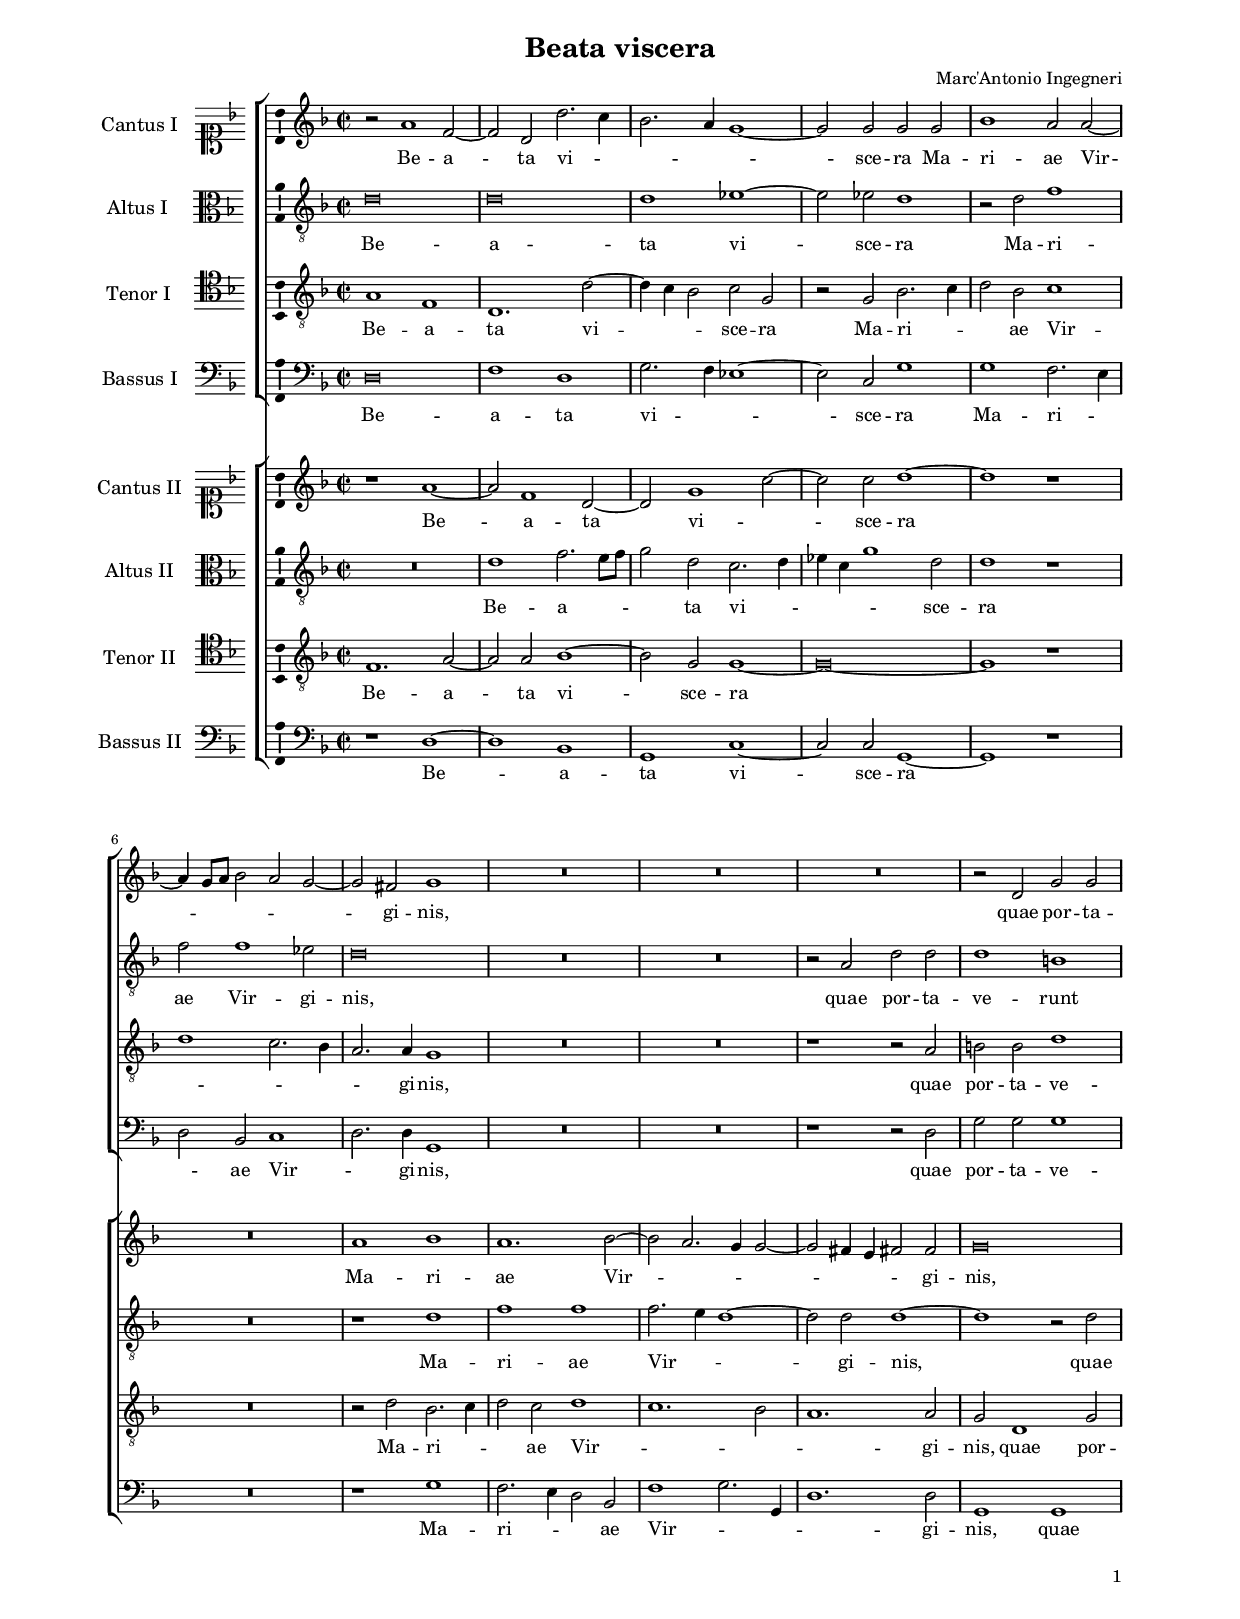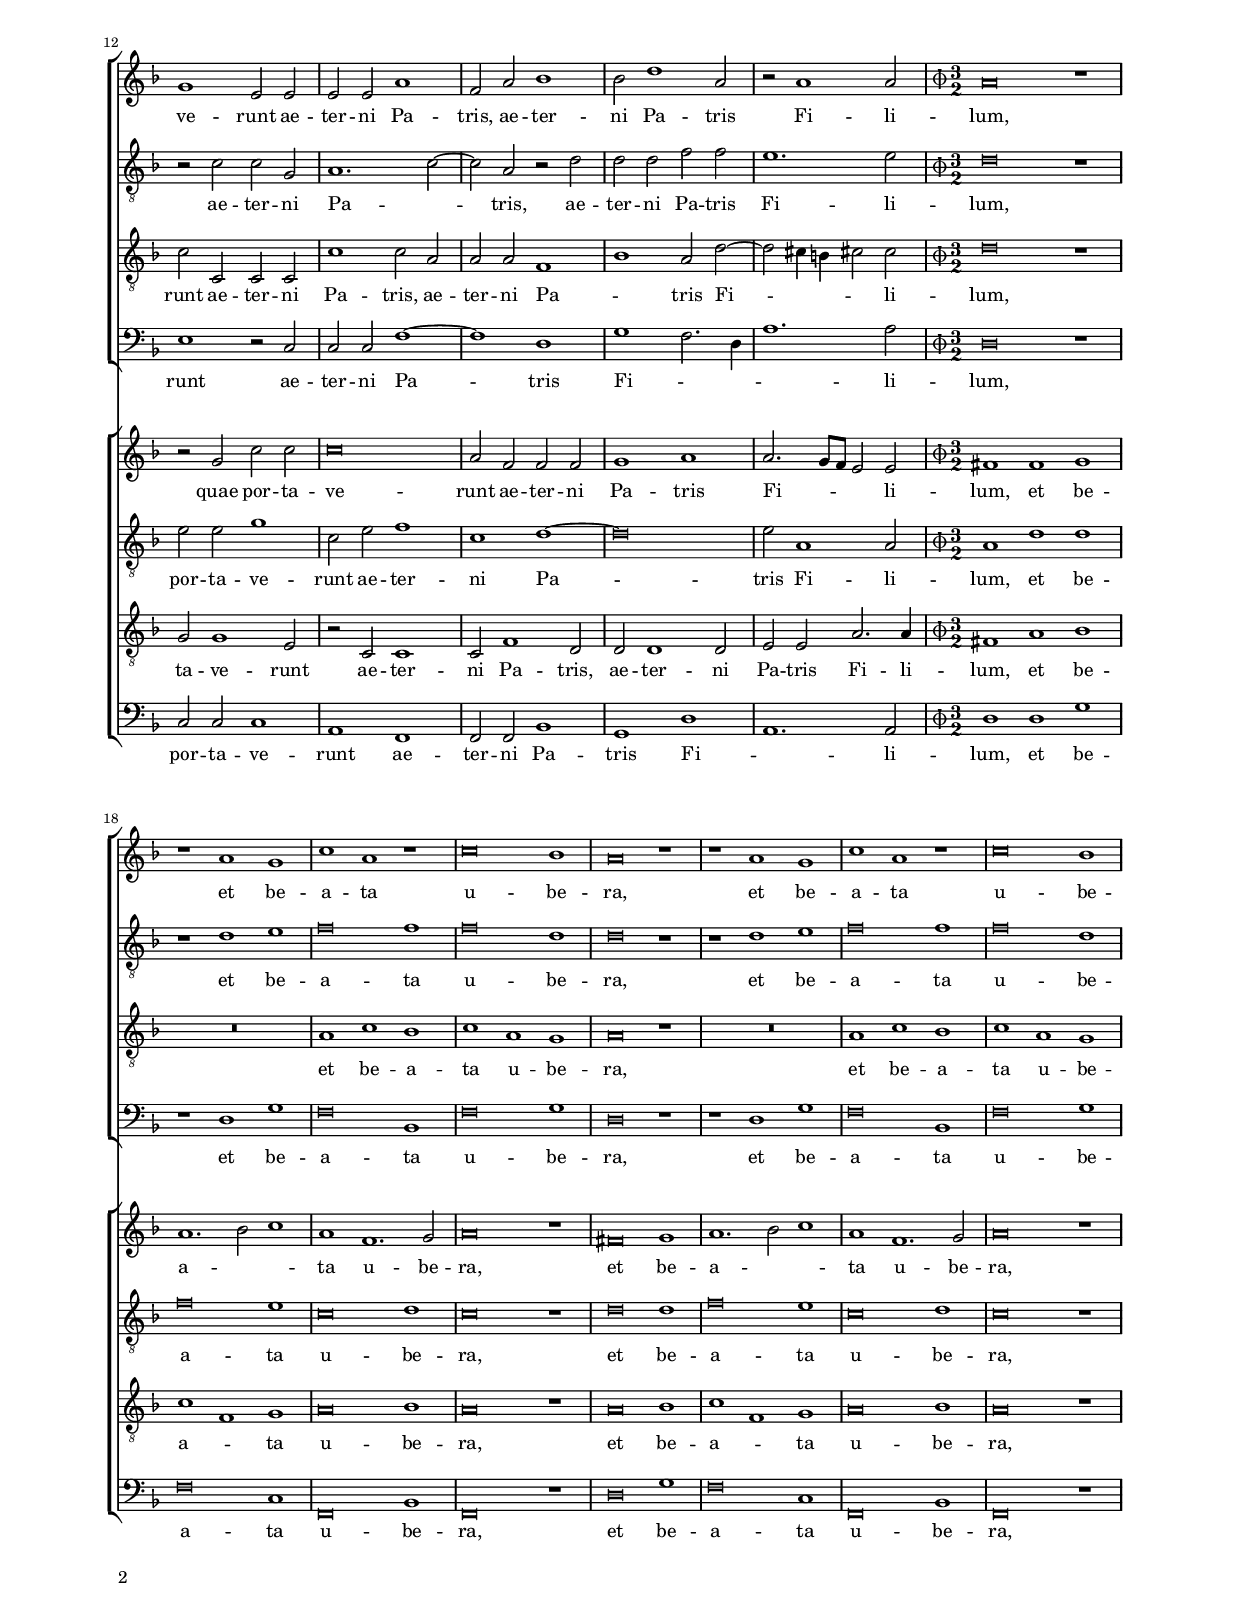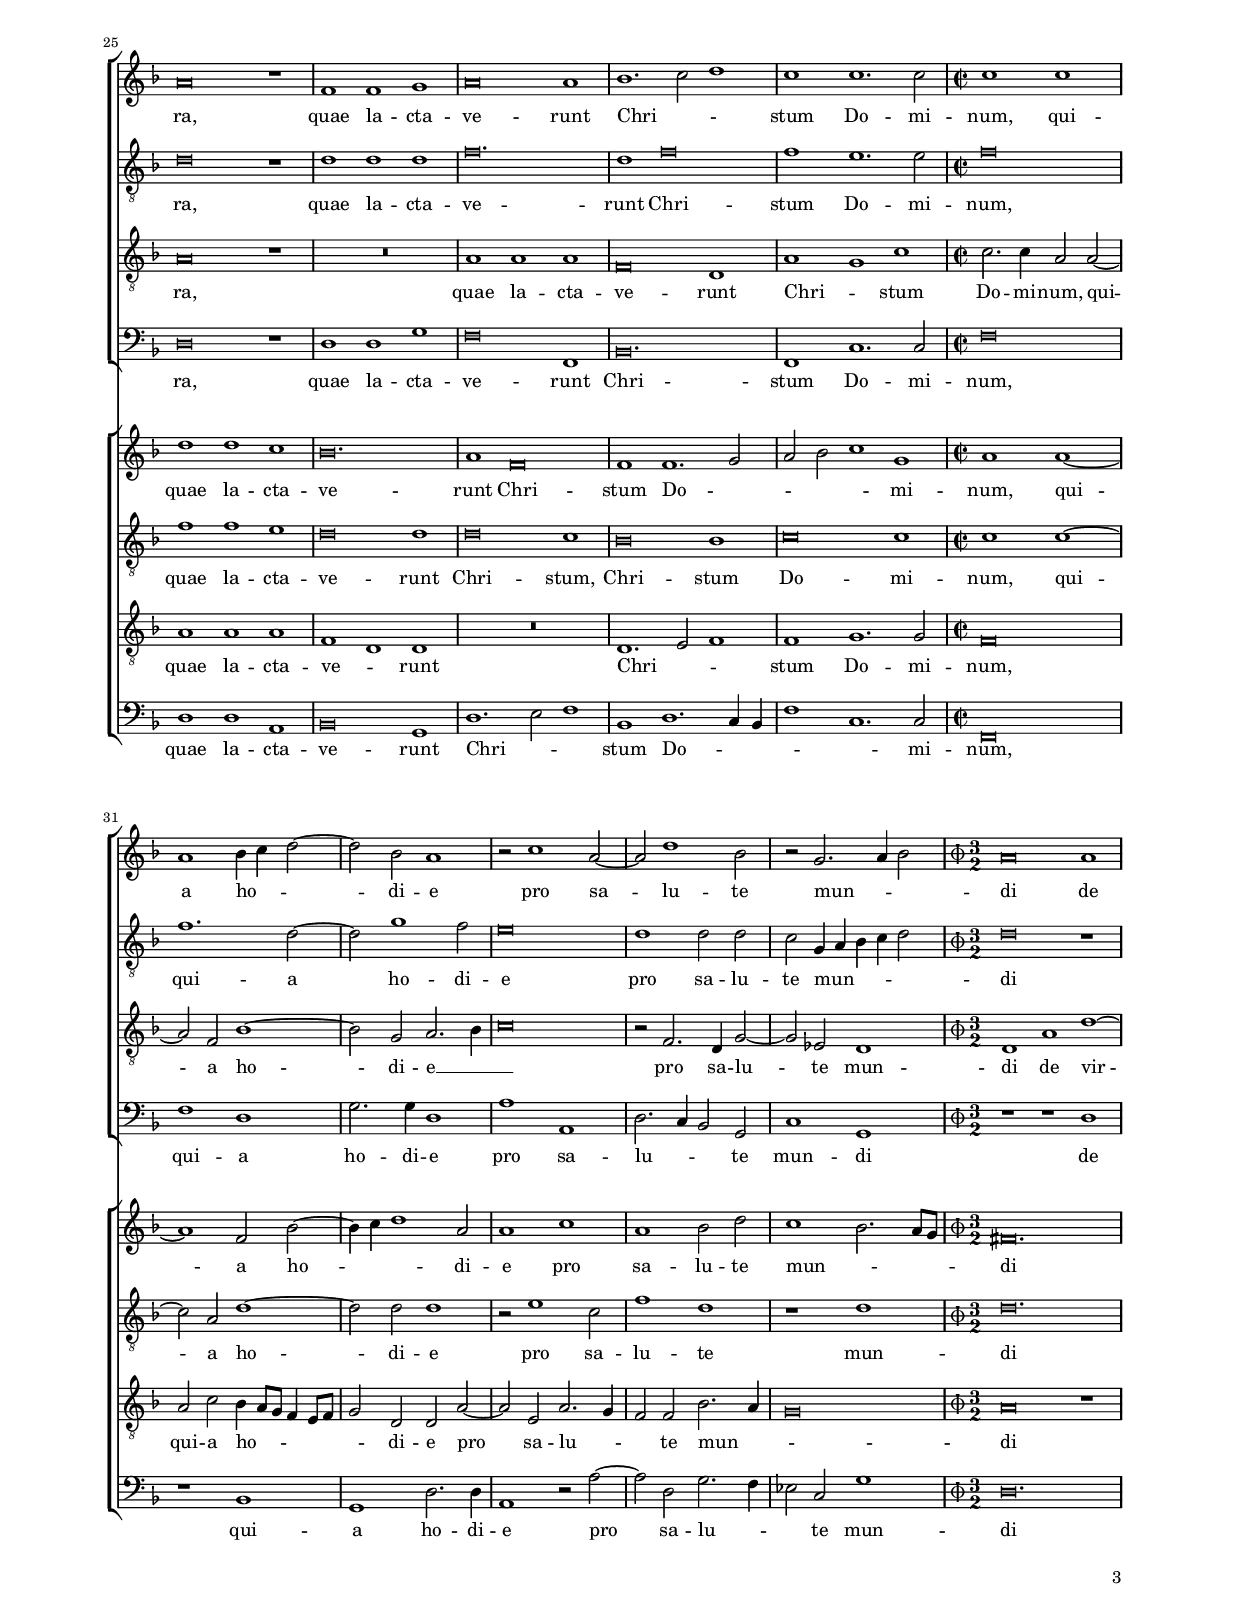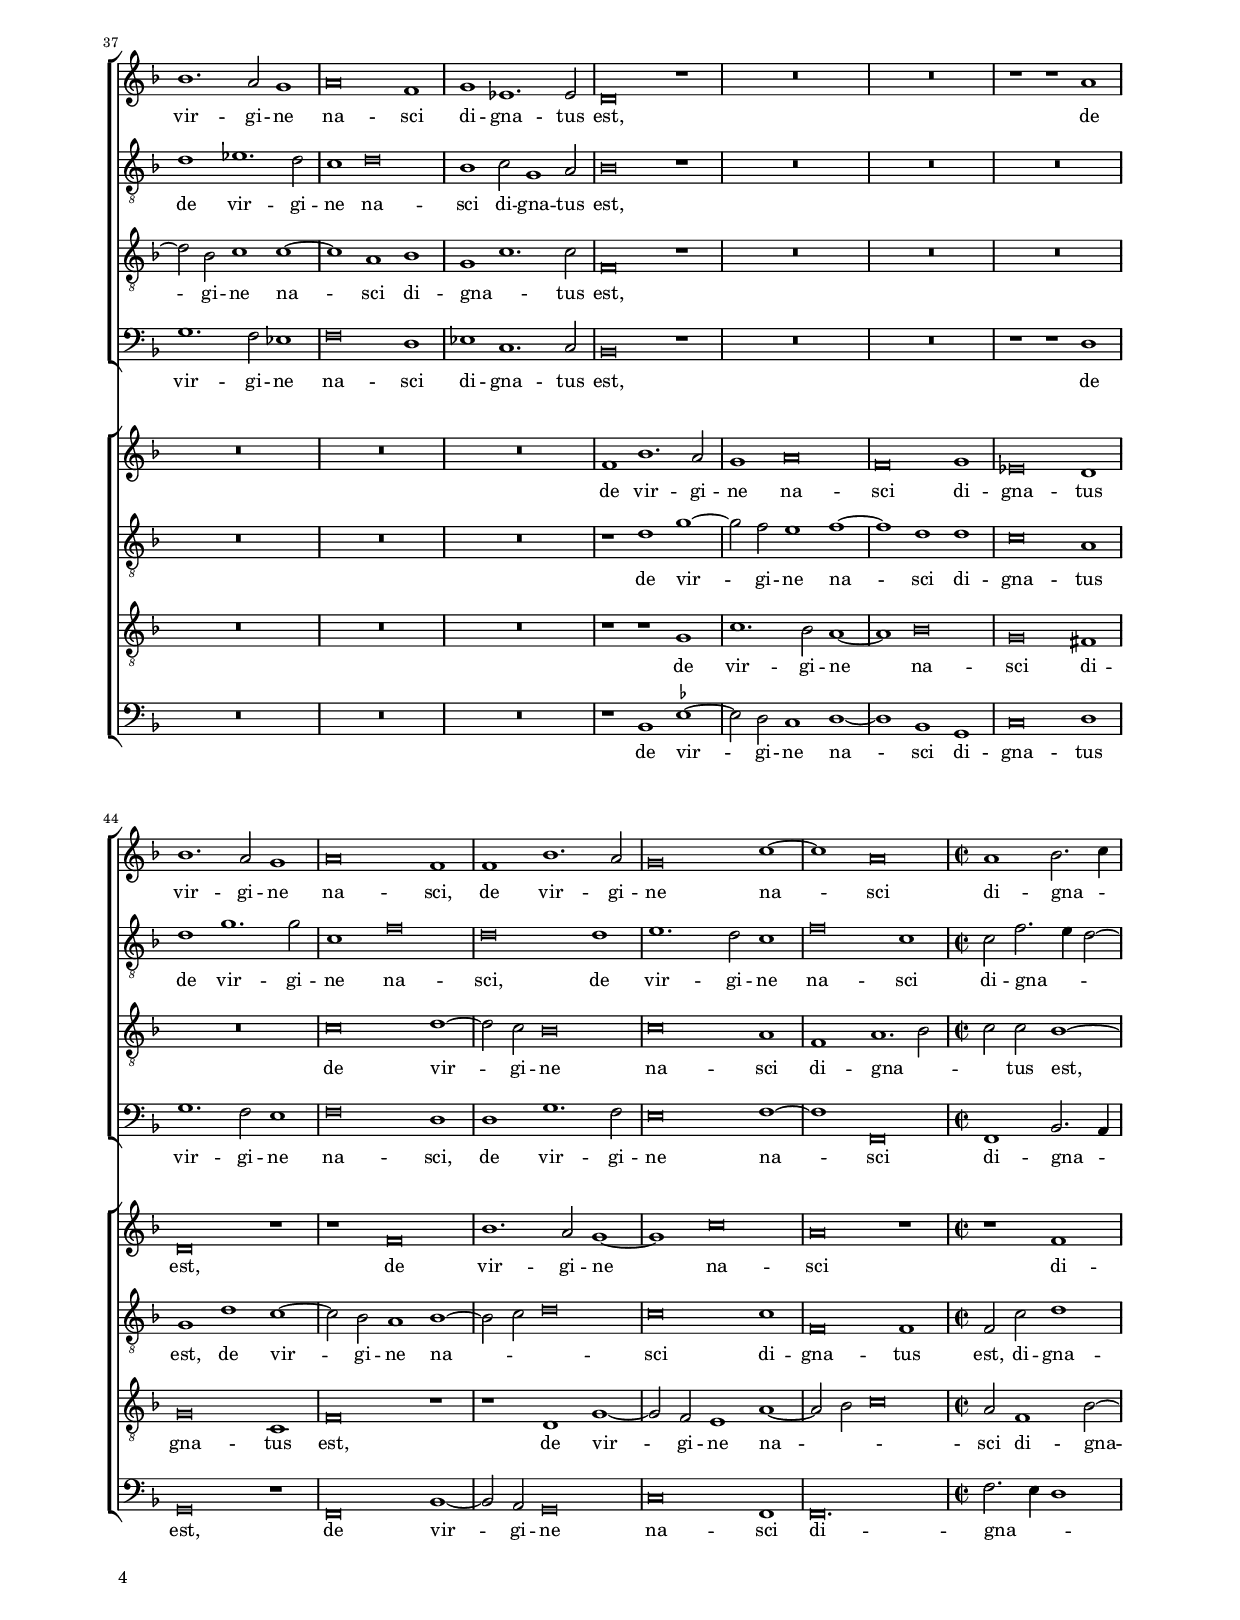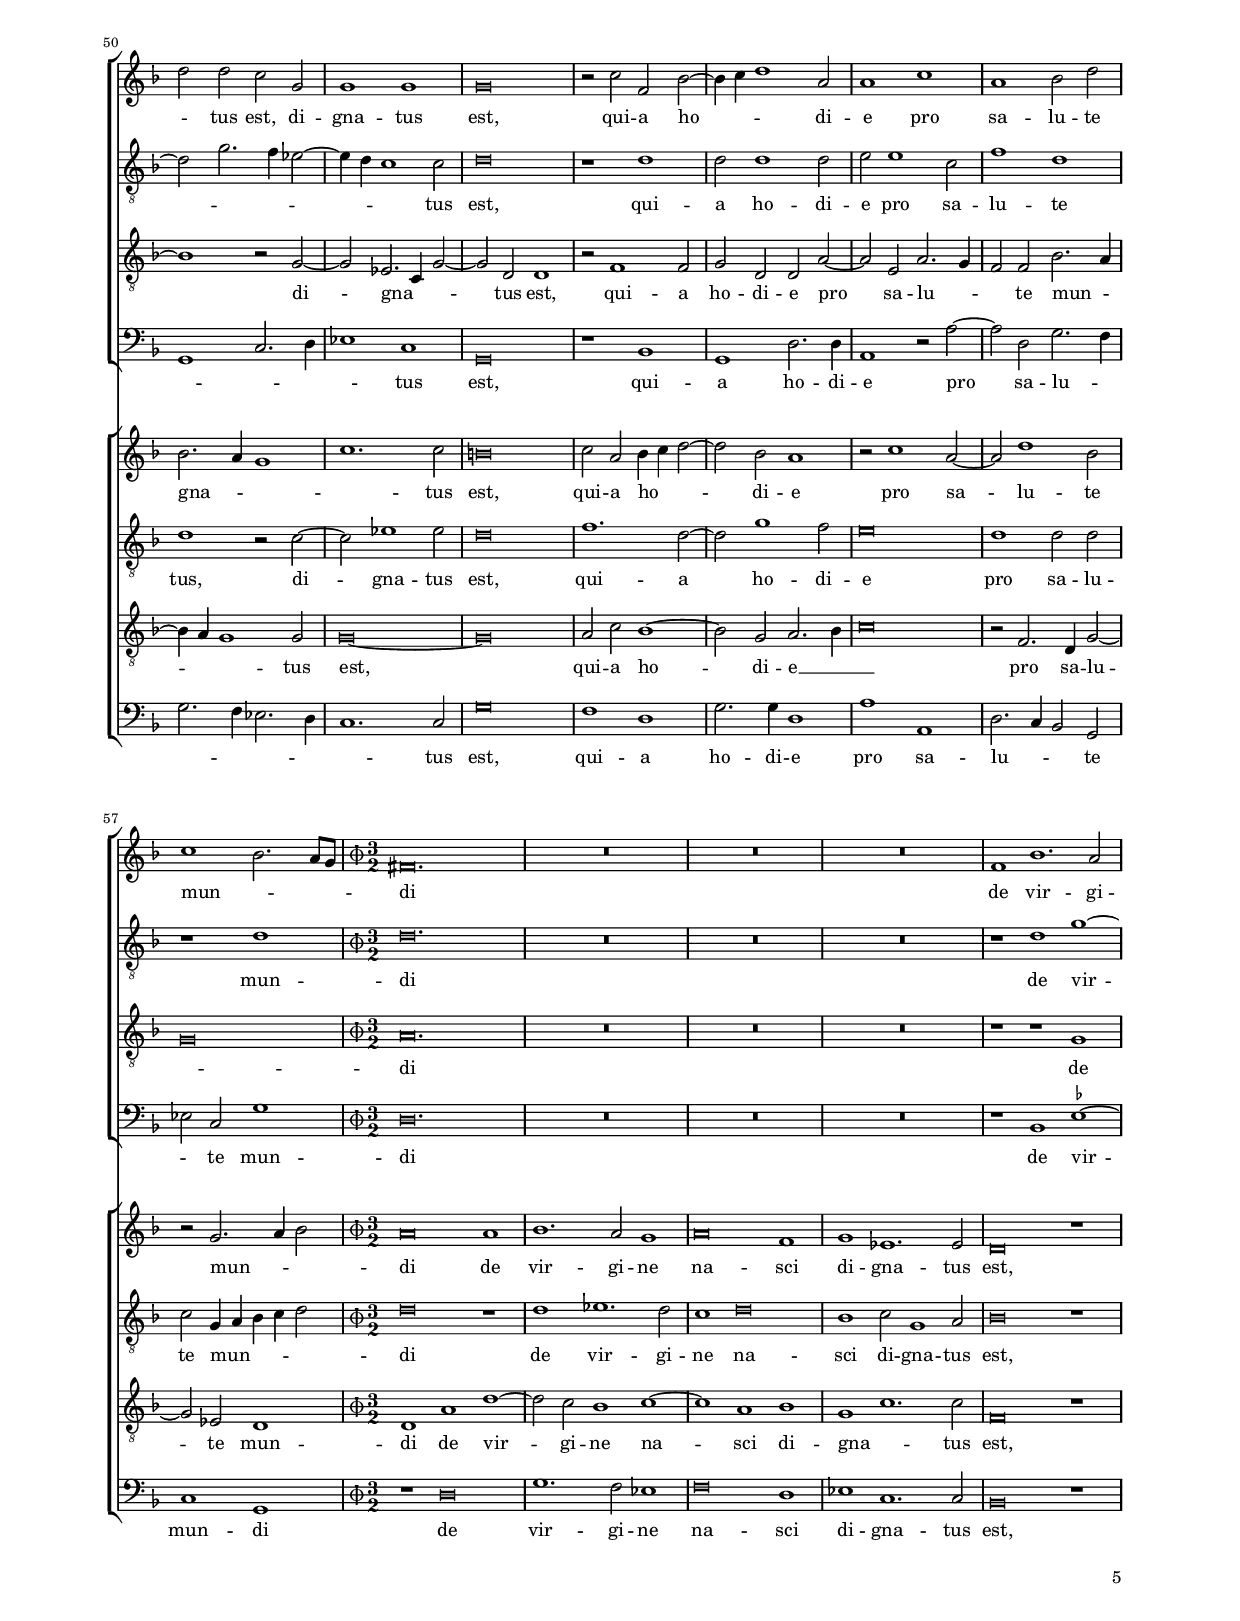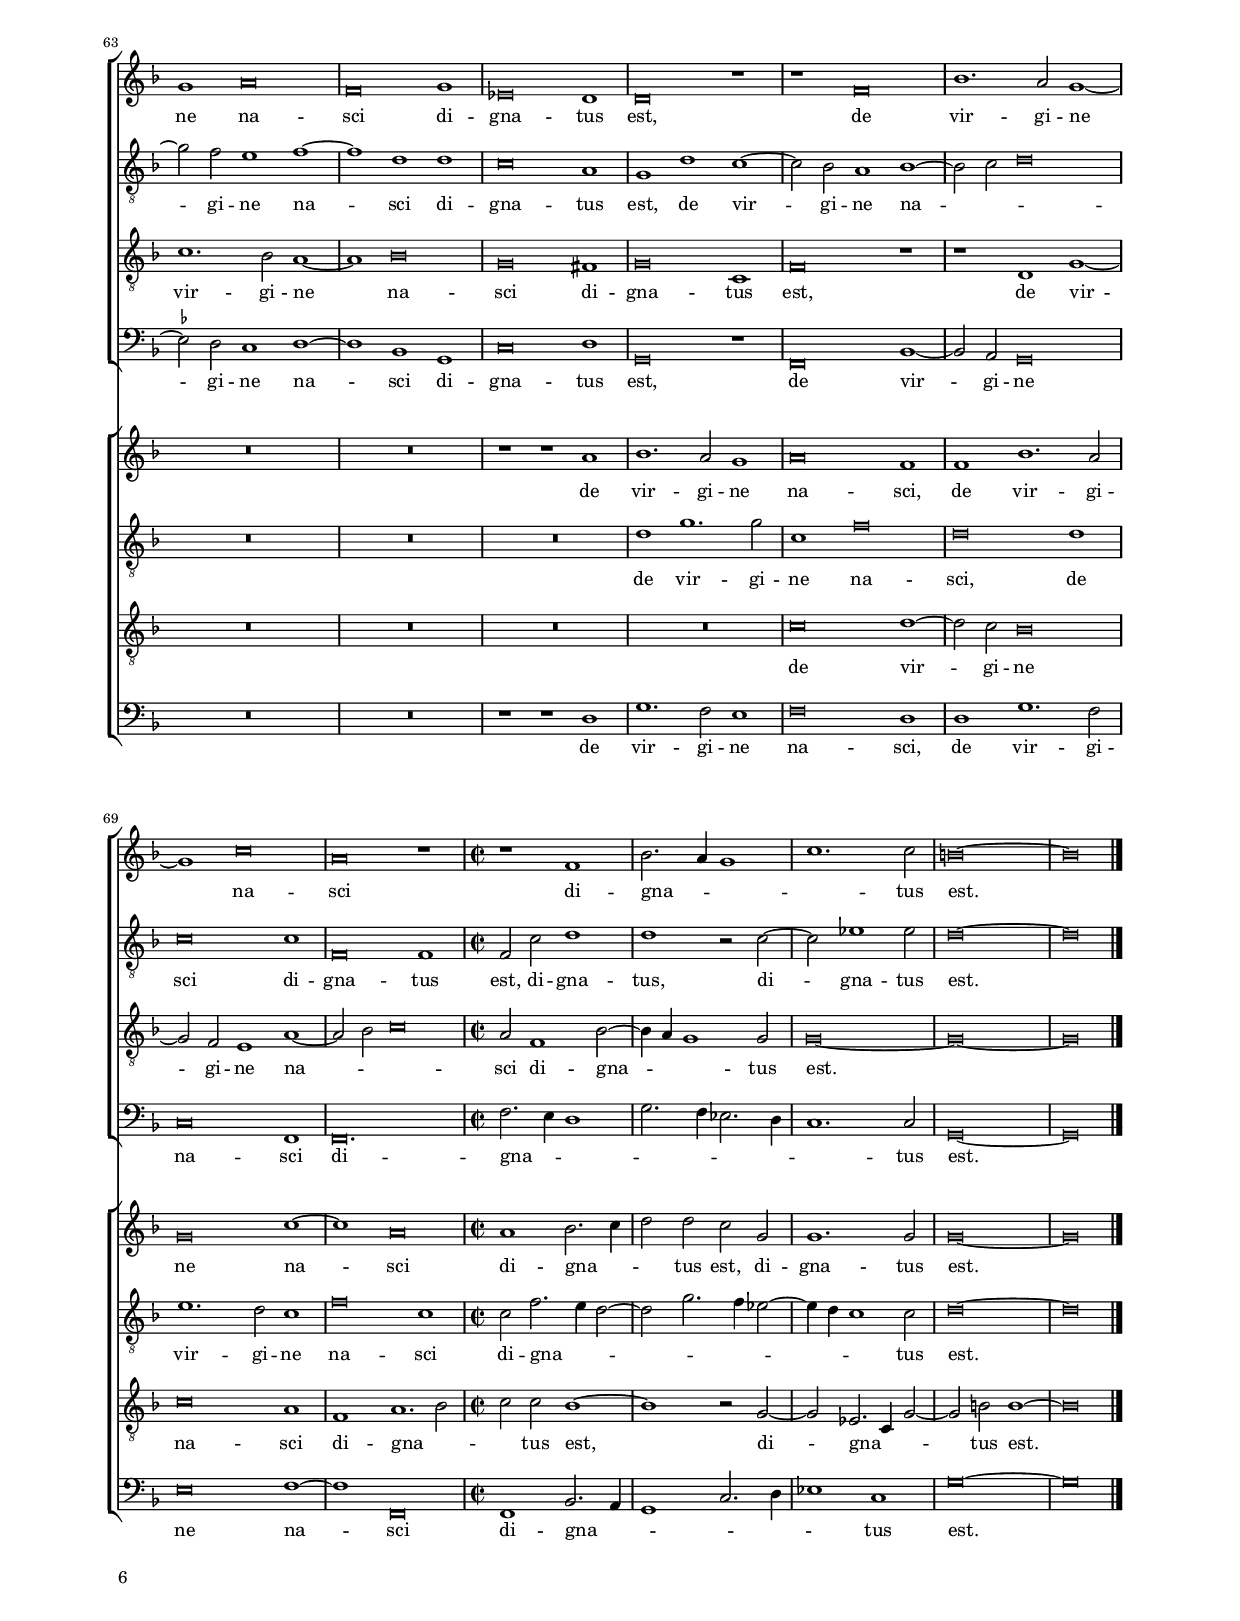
\header 
{
	title="Beata viscera"
	composer="Marc'Antonio Ingegneri"
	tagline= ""
}

\version "2.24.1"
\language deutsch
#(set-global-staff-size 15)
% #(set-default-paper-size "letter")
#(ly:set-option 'point-and-click #f)


	#(define ((double-time-signature glyph a b) grob)
	(grob-interpret-markup grob
		(markup #:override '(baseline-skip . 2.5) #:number
		(#:line ((markup (#:musicglyph glyph))
		(#:fontsize -1 #:column (a b)))))))


\paper
	{
	top-margin = 2 \cm
	bottom-margin = 1.4 \cm
	left-margin = 2 \cm
	right-margin = 2 \cm
	print-page-number = ##f
	ragged-bottom = ##f
	ragged-last-bottom = ##t
%   systems-per-page = 2
%   page-count = 6
	system-system-spacing = #'((basic-distance . 18) (minimum-distance . 14) (padding . 7) (strechability . 250))
	oddFooterMarkup=\markup   \fill-line { "" \fromproperty #'page:page-number-string }
	evenFooterMarkup=\markup  \fill-line { \fromproperty #'page:page-number-string "" }
	last-bottom-spacing = #'((basic-distance . 12) (minimum-distance . 7) (padding . 4))
	}


global =  
	{
	\key f \major
	\time 2/2 \set Score.measureLength = #(ly:make-moment 2/1)
	\set Score.tempoHideNote = ##t
	\tempo 2 = 90
	\skip 1*2*16
	\once \override Score.TimeSignature.stencil = #(double-time-signature "timesig.mensural34" "3" "2") \time 3/1
	\tempo 1 = 90
	\skip 1*3*13
	\time 2/2 \set Score.measureLength = #(ly:make-moment 2/1)
	\tempo 2 = 90
	\skip 1*2*6
	\once \override Score.TimeSignature.stencil = #(double-time-signature "timesig.mensural34" "3" "2") \time 3/1
	\tempo 1 = 90
	\skip 1*3*13
	\time 2/2 \set Score.measureLength = #(ly:make-moment 2/1)
	\tempo 2 = 90
	\skip 1*2*9
	\once \override Score.TimeSignature.stencil = #(double-time-signature "timesig.mensural34" "3" "2") \time 3/1
	\tempo 1 = 90
	\skip 1*3*13
	\time 2/2 \set Score.measureLength = #(ly:make-moment 2/1)
	\tempo 2 = 90
	\skip 1*2*5 \bar "|."
	}

	ficta = { \once \set suggestAccidentals = ##t }
	
	forget = #(define-music-function (music) (ly:music?) #{
	\accidentalStyle forget
	$music
	\accidentalStyle default
	#})

	
incipitcantusprimus = \markup { \score {
	{
	\set Staff.instrumentName = \markup { \fontsize #1 "Cantus I" }
	\key f \major
	\clef soprano
	s4 \bar ""
	}
	\layout  {
	raggedright = ##t
	indent = 1.8 \cm
	line-width = 2.4\cm
	\context { \Staff \remove Time_signature_engraver }
	\override Staff.Clef.Y-extent = #'(0 . 0)
	}} \hspace #1 }
      
incipitaltusprimus = \markup { \score {
	{
	\set Staff.instrumentName = \markup { \fontsize #1 "Altus I" }
	\key f \major
	\clef alto
	s4 \bar ""
	}
	\layout  {
	raggedright = ##t
	indent = 1.8 \cm
	line-width = 2.4\cm
	\context { \Staff \remove Time_signature_engraver }
	\override Staff.Clef.Y-extent = #'(0 . 0)
	}} \hspace #1 }
      
incipittenorprimus = \markup { \score {
	{
	\set Staff.instrumentName = \markup { \fontsize #1 "Tenor I" }
	\key f \major
	\clef tenor
	s4 \bar ""
	}
	\layout  {
	raggedright = ##t
	indent = 1.8 \cm
	line-width = 2.4\cm
	\context { \Staff \remove Time_signature_engraver }
	\override Staff.Clef.Y-extent = #'(0 . 0)
	}} \hspace #1 }


incipitbassusprimus = \markup { \score {
	{
	\set Staff.instrumentName = \markup { \fontsize #1 "Bassus I" }
	\key f \major
	\clef bass
	s4 \bar ""
	}
	\layout  {
	raggedright = ##t
	indent = 1.8 \cm
	line-width = 2.4\cm
	\context { \Staff \remove Time_signature_engraver }
	\override Staff.Clef.Y-extent = #'(0 . 0)
	}} \hspace #1 }

incipitcantussecundus = \markup { \score {
	{
	\set Staff.instrumentName = \markup { \fontsize #1 "Cantus II" }
	\key f \major
	\clef soprano
	s4 \bar ""
	}
	\layout  {
	raggedright = ##t
	indent = 1.8 \cm
	line-width = 2.4\cm
	\context { \Staff \remove Time_signature_engraver }
	\override Staff.Clef.Y-extent = #'(0 . 0)
	}} \hspace #1 }


incipitaltussecundus = \markup { \score {
	{
	\set Staff.instrumentName = \markup { \fontsize #1 "Altus II" }
	\key f \major
	\clef alto
	s4 \bar ""
	}
	\layout  {
	raggedright = ##t
	indent = 1.8 \cm
	line-width = 2.4\cm
	\context { \Staff \remove Time_signature_engraver }
	\override Staff.Clef.Y-extent = #'(0 . 0)
	}} \hspace #1 }


incipittenorsecundus = \markup { \score {
	{
	\set Staff.instrumentName = \markup { \fontsize #1 "Tenor II" }
	\key f \major
	\clef tenor
	s4 \bar ""
	}
	\layout  {
	raggedright = ##t
	indent = 1.8 \cm
	line-width = 2.4\cm
	\context { \Staff \remove Time_signature_engraver }
	\override Staff.Clef.Y-extent = #'(0 . 0)
	}} \hspace #1 }	


incipitbassussecundus = \markup { \score {
	{
	\set Staff.instrumentName = \markup { \fontsize #1 "Bassus II" }
	\key f \major
	\clef bass
	s4 \bar ""
	}
	\layout  {
	raggedright = ##t
	indent = 1.8 \cm
	line-width = 2.4\cm
	\context { \Staff \remove Time_signature_engraver }
	\override Staff.Clef.Y-extent = #'(0 . 0)
	}} \hspace #1 }


cantusprimus =  \relative c''
	{
	r2 a1 f2~
	f2 d d'2. c4
	b2. a4 g1~
	g2 g g g
	b1 a2 a~
%6
	a4 g8 a b2 a2 g~ |
	g2 fis g1
	R\breve
	R\breve
	R\breve
%11
	r2 d g g |
	g1 e2 e
	e2 e a1
	f2 a b1
	b2 d1 a2
%16
	r2 a1 a2 |
% Triple time
	a\breve r1
	r1 a g
	c1 a r
	c\breve b1
%21
	a\breve r1 |
	r1 a g
	c1 a r
	c\breve b1
	a\breve r1
%26
	f1 f g |
	a\breve a1
	b1. c2 d1
	c1 c1. c2
% End of triple time
	c1 c
%31
	a1 b4 c d2~ |
	d2 b a1
	r2 c1 a2~
	a2 d1 b2
	r2 g2. a4 b2
%36
% Triple time
	a\breve a1
	b1. a2 g1
	a\breve f1
	g1 es1. es2
	d\breve r1
%41
	R\breve. |
	R\breve.
	r1 r a'
	b1. a2 g1
	a\breve f1
%46
	f1 b1. a2 |
	g\breve c1~
	c1 a\breve
% End of triple time
	a1 b2. c4
	d2 d c g
%51
	g1 g |
	g\breve
	r2 c f, b~
	b4 c d1 a2
	a1 c
%56
	a1 b2 d |
	c1 b2. a8 g
% Triple time
	fis\breve.
	R\breve.
	R\breve.
%61
	R\breve. |
	f1 b1. a2
	g1 a\breve
	f\breve g1
	es\breve d1
%66
	d\breve r1 |
	r1 f\breve
	b1. a2 g1~
	g1 c\breve
	a\breve r1
%71
% End of triple time
	r1 f
	b2. a4 g1
	c1. c2
	h\breve~
%75
	h\breve |
	}

altusprimus =  \relative c' 
	{
	d\breve
	d\breve
	d1 es~
	es2 es d1
%5
	r2 d f1 |
	f2 f1 es2
	d\breve
	R\breve
	R\breve
%10
	r2 a d d |
	d1 h
	r2 c c g
	a1. c2~
	c2 a r d
%15
	d2 d f f |
	e1. e2
% Triple time
	d\breve r1
	r1 d e
	f\breve f1
%20
	f\breve d1 |
	d\breve r1
	r1 d e
	f\breve f1
	f\breve d1
%25
	d\breve r1 |
	d1 d d
	f\breve.
	d1 f\breve
	f1 e1. e2
	% End of triple time
%30
	f\breve |
	f1. d2~
	d2 g1 f2
	e\breve
	d1 d2 d
%35
	c2 g4 a b c d2 |
% Triple time
	d\breve r1
	d1 es1. d2
	c1 d\breve
	b1 c2 g1 a2
%40
	b\breve r1 |
	R\breve.
	R\breve.
	R\breve.
	d1 g1. g2
%45
	c,1 f\breve |
	d\breve d1
	e1. d2 c1
	f\breve c1
% End of triple time
	c2 f2. e4 d2~
%50
	d2 g2. f4 es2~ |
	es4 d c1 c2
	d\breve
	r1 d
	d2 d1 d2
%55
	e2 e1 c2 |
	f1 d
	r1 d
% Triple time
	d\breve.
	R\breve.
%60
	R\breve. |
	R\breve.
	r1 d g~
	g2 f e1 f~
	f1 d d
%65
	c\breve a1 |
	g1 d' c~
	c2 b a1 b~
	b2 c d\breve
	c\breve c1
%70
	f,\breve f1 |
% End of triple time
	f2 c' d1
	d1 r2 c~
	c2 es1 es2
	d\breve~
%75
	d\breve |
	}

tenorprimus =  \relative c' 
	{
	a1 f
	d1. d'2~
	d4 c b2 c g
	r2 g b2. c4
%5
	d2 b c1 |
	d1 c2. b4
	a2. a4 g1
	R\breve
	R\breve
%10
	r1 r2 a |
	h2 h d1
	c2 c, c c
	c'1 c2 a
	a2 a f1
%15
	b1 a2 d2~ |
	d2 cis4 h cis!2 cis
% Triple time
	d\breve r1
	R\breve.
	a1 c b
%20
	c1 a g |
	a\breve r1
	R\breve.
	a1 c b
	c1 a g
%25
	a\breve r1 |
	R\breve.
	a1 a a
	f\breve d1
	a'1 g c
% End of triple time
%30
	c2. c4 a2 a~ |
	a2 f b1~
	b2 g a2. b4
	c\breve
	r2 f,2. d4 g2~
%35
	g2 es d1 |
% Triple time
	d1 a' d~
	d2 b c1 c~
	c1 a b
	g1 c1. c2
%40
	f,\breve r1 |
	R\breve.
	R\breve.
	R\breve.
	R\breve.
%45
	c'\breve d1~ |
	d2 c b\breve
	c\breve a1
	f1 a1. b2
% End of triple time
	c2 c b1~
%50
	b1 r2 g~ |
	g2 es2. c4 g'2~
	g2 d d1
	r2 f1 f2
	g2 d d a'~
%55
	a2 e a2. g4 |
	f2 f b2. a4
	g\breve
% Triple time
	a\breve.
	R\breve.
%60
	R\breve. |
	R\breve.
	r1 r g
	c1. b2 a1~
	a1 b\breve
%65
	g\breve fis1 |
	g\breve c,1
	f\breve r1
	r1 d g~
	g2 f e1 a~
%70
	a2 b c\breve |
% End of triple time
	a2 f1 b2~
	b4 a g1 g2
	g\breve~
	g\breve~
%75
	g\breve |
	}

bassusprimus  =  \relative c 
	{
	d\breve
	f1 d
	g2. f4 es1~
	es2 c g'1
%5
	g1 f2. e4 |
	d2 b c1
	d2. d4 g,1
	R\breve
	R\breve
%10
	r1 r2 d' |
	g2 g g1
	e1 r2 c
	c2 c f1~
	f1 d
%15
	g1 f2. d4 |
	a'1. a2
% Triple time
	d,\breve r1
	r1 d g
	f\breve b,1
%20
	f'\breve g1 |
	d\breve r1
	r1 d g
	f\breve b,1
	f'\breve g1
%25
	d\breve r1 |
	d1 d g
	f\breve f,1
	b\breve.
	f1 c'1. c2
% End of triple time
%30
	f\breve |
	f1 d
	g2. g4 d1
	a'1 a,
	d2. c4 b2 g
%35
	c1 g |
% Triple time
	r1 r d'
	g1. f2 es1
	f\breve d1
	es1 c1. c2
%40
	b\breve r1 |
	R\breve.
	R\breve.
	r1 r d
	g1. f2 e1
%45
	f\breve d1 |
	d1 g1. f2
	e\breve f1~
	f1 f,\breve
% End of triple time
	f1 b2. a4
%50
	g1 c2. d4 |
	es1 c
	g\breve
	r1 b
	g1 d'2. d4
%55
	a1 r2 a'~ |
	a2 d, g2. f4
	es2 c g'1
% Triple time
	d\breve.
	R\breve.
%60
	R\breve. |
	R\breve.
	r1 b \ficta es~
	\ficta es2 d c1 d~
	d1 b g
%65
	c\breve d1 |
	g,\breve r1
	f\breve b1~
	b2 a g\breve
	c\breve f,1
%70
	f\breve. |
% End of triple time 
	f'2. e4 d1
	g2. f4 es2. d4
	c1. c2
	g\breve~
%75
	g\breve |
	}

cantussecundus =  \relative c''
	{
	r1 a~
	a2 f1 d2~
	d2 g1 c2~
	c2 c d1~
%5
	d1 r |
	R\breve
	a1 b
	a1. b2~
	b2 a2. g4 g2~
%10
	g2 fis4 e fis!2 fis |
	g\breve
	r2 g c c
	c\breve
	a2 f f f
%15
	g1 a |
	a2. g8 f e2 e
% Triple time
	fis1 fis g
	a1. b2 c1
	a1 f1. g2
%20
	a\breve r1 |
	fis\breve g1
	a1. b2 c1
	a1 f1. g2
	a\breve r1
%25
	d1 d c |
	b\breve.
	a1 f\breve
	f1 f1. g2
	a2 b c1 g
% End of triple time
%30
	a1 a~ |
	a1 f2 b~
	b4 c d1 a2
	a1 c
	a1 b2 d
%35
	c1 b2. a8 g |
% Triple time
	fis\breve.
	R\breve.
	R\breve.
	R\breve.
%40
	f1 b1. a2 |
	g1 a\breve
	f\breve g1
	es\breve d1
	d\breve r1
%45
	r1 f\breve |
	b1. a2 g1~
	g1 c\breve
	a\breve r1
% End of triple time
	r1 f
%50
	b2. a4 g1 |
	c1. c2
	h\breve
	c2 a b4 c d2~
	d2 b a1
%55
	r2 c1 a2~ |
	a2 d1 b2
	r2 g2. a4 b2
% Triple time
	a\breve a1
	b1. a2 g1
%60
	a\breve f1 |
	g1 es1. es2
	d\breve r1
	R\breve.
	R\breve.
%65
	r1 r a' |
	b1. a2 g1
	a\breve f1
	f1 b1. a2
	g\breve c1~
%70
	c1 a\breve |
% End of triple time
	a1 b2. c4
	d2 d c g
	g1. g2
	g\breve~
%75
	g\breve |
	}

altussecundus =  \relative c'
	{
	R\breve
	d1 f2. e8 f
	g2 d c2. d4
	es4 c g'1 d2
%5
	d1 r |
	R\breve
	r1 d
	f1 f
	f2. e4 d1~
%10
	d2 d d1~ |
	d1 r2 d
	e2 e g1
	c,2 e f1
	c1 d~
%15
	d\breve |
	e2 a,1 a2
% Triple time
	a1 d d
	f\breve e1
	c\breve d1
%20
	c\breve r1 |
	d\breve d1
	f\breve e1
	c\breve d1
	c\breve r1
%25
	f1 f e |
	d\breve d1
	d\breve c1
	b\breve b1
	c\breve c1
% End of triple time
%30
	c1 c~ |
	c2 a d1~
	d2 d d1
	r2 e1 c2
	f1 d
%35
	r1 d |
% Triple time
	d\breve.
	R\breve.
	R\breve.
	R\breve.
%40
	r1 d g~ |
	g2 f e1 f~
	f1 d d
	c\breve a1
	g1 d' c~
%45
	c2 b a1 b~ |
	b2 c d\breve
	c\breve c1
	f,\breve f1
% End of triple time
	f2 c' d1
%50
	d1 r2 c~ |
	c2 es1 es2
	d\breve
	f1. d2~
	d2 g1 f2
%55
	e\breve |
	d1 d2 d
	c2 g4 a b c d2
% Triple time
	d\breve r1
	d1 es1. d2
%60
	c1 d\breve |
	b1 c2 g1 a2
	b\breve r1
	R\breve.
	R\breve.
%65
	R\breve. |
	d1 g1. g2
	c,1 f\breve
	d\breve d1
	e1. d2 c1
%70
	f\breve c1 |
% End of triple time
	c2 f2. e4 d2~
	d2 g2. f4 es2~
	es4 d c1 c2
	d\breve~
%75
	d\breve |
    }

tenorsecundus =  \relative c'
	{
	f,1. a2~
	a2 a b1~
	b2 g g1~
	g\breve~
%5
	g1 r |
	R\breve
	r2 d' b2. c4
	d2 c d1
	c1. b2
%10
	a1. a2 |
	g2 d1 g2
	g2 g1 e2
	r2 c c1
	c2 f1 d2
%15
	d2 d1 d2 |
	e2 e a2. a4
% Triple time
	fis1 a b
	c1 f, g1
	a\breve b1
%20
	a\breve r1 |
	a\breve b1
	c1 f, g
	a\breve b1
	a\breve r1
%25
	a1 a a |
	f1 d d
	R\breve.
	d1. e2 f1
	f1 g1. g2
% End of triple time
%30
	f\breve |
	a2 c b4 a8 g f4 e8 f
	g2 d d a'~
	a2 e a2. g4
	f2 f b2. a4
%35
	g\breve |
% Triple time
	a\breve r1
	R\breve.
	R\breve.
	R\breve.
%40
	r1 r g |
	c1. b2 a1~
	a1 b\breve
	g\breve fis1
	g\breve c,1
%45
	f\breve r1 |
	r1 d g~
	g2 f e1 a~
	a2 b c\breve
% End of triple time
	a2 f1 b2~
%50
	b4 a g1 g2 |
	g\breve~
	g\breve
	a2 c b1~
	b2 g a2. b4
%55
	c\breve |
	r2 f,2. d4 g2~
	g2 es d1
% Triple time
	d1 a' d~
	d2 c b1 c~
%60
	c1 a b |
	g1 c1. c2
	f,\breve r1
	R\breve.
	R\breve.
%65
	R\breve. |
	R\breve.
	c'\breve d1~
	d2 c b\breve
	c\breve a1
%70
	f1 a1. b2 |
% End of triple time
	c2 c b1~
	b1 r2 g~
	g2 es2. c4 g'2~
	g2 h h1~
%75
	h\breve |
	}

bassussecundus =  \relative c
	{
	r1 d~
	d1 b
	g1 c~
	c2 c g1~
%5
	g1 r |
	R\breve
	r1 g'
	f2. e4 d2 b
	f'1 g2. g,4
%10
	d'1. d2 |
	g,1 g
	c2 c c1
	a1 f
	f2 f b1
%15
	g1 d' |
	a1. a2
% Triple time
	d1 d g
	f\breve c1
	f,\breve b1
%20
	f\breve r1 |
	d'\breve g1
	f\breve c1
	f,\breve b1
	f\breve r1
%25
	d'1 d a |
	b\breve g1
	d'1. e2 f1
	b,1 d1. c4 b
	f'1 c1. c2
% End of triple time
%30
	f,\breve |
	r1 b
	g1 d'2. d4
	a1 r2 a'~
	a2 d, g2. f4
%35
	es2 c g'1 |
% Triple time
	d\breve.
	R\breve.
	R\breve.
	R\breve.
%40
	r1 b \ficta es~ |
	\ficta es2 d c1 d~
	d1 b g
	c\breve d1
	g,\breve r1
%45
	f\breve b1~ |
	b2 a g\breve
	c\breve f,1
	f\breve.
% End of triple time
	f'2. e4 d1
%50
	g2. f4 es2. d4 |
	c1. c2
	g'\breve
	f1 d
	g2. g4 d1
%55
	a'1 a, |
	d2. c4 b2 g
	c1 g
% Triple time
	r1 d'\breve
	g1. f2 es1
%60
	f\breve d1 |
	es1 c1. c2
	b\breve r1
	R\breve.
	R\breve.
%65
	r1 r d |
	g1. f2 e1
	f\breve d1
	d1 g1. f2
	e\breve f1~
%70
	f1 f,\breve |
% End of triple time
	f1 b2. a4
	g1 c2. d4
	es1 c
	g'\breve~
%75
	g\breve |
	}


lyricscantusprimus = \lyricmode {
	Be -- a -- ta vi -- _ _ _ _ sce -- ra Ma -- ri -- ae Vir -- _ _ _ _ _ gi -- nis,
	quae por -- ta -- ve -- runt ae -- ter -- ni Pa -- tris,
	ae -- ter -- ni Pa -- tris Fi -- li -- lum,
	et be -- a -- ta u -- be -- ra,
	et be -- a -- ta u -- be -- ra,
	quae la -- cta -- ve -- runt Chri -- _ _ stum Do -- mi -- num,
	qui -- a ho -- _ _ di -- e pro sa -- lu -- te mun -- _ _ di
	de vir -- gi -- ne na -- sci di -- gna -- tus est,
	de vir -- gi -- ne na -- sci,
	de vir -- gi -- ne na -- sci di -- gna -- _ _ tus est,
	di -- gna -- tus est,
	qui -- a ho -- _ _ di -- e pro sa -- lu -- te mun -- _ _ _ di
	de vir -- gi -- ne na -- sci di -- gna -- tus est,
	de vir -- gi -- ne na -- sci di -- gna -- _ _ _ tus est.
	}


lyricsaltusprimus = \lyricmode {
	Be -- a -- ta vi -- sce -- ra Ma -- ri -- ae Vir -- gi -- nis,
	quae por -- ta -- ve -- runt ae -- ter -- ni Pa -- _ tris,
	ae -- ter -- ni Pa -- tris Fi -- li -- lum,
	et be -- a -- ta u -- be -- ra,
	et be -- a -- ta u -- be -- ra,
	quae la -- cta -- ve -- runt Chri -- stum Do -- mi -- num,
	qui -- a ho -- di -- e pro sa -- lu -- te mun -- _ _ _ _ di
	de vir -- gi -- ne na -- sci di -- gna -- tus est,
	de vir -- gi -- ne na -- sci,
	de vir -- gi -- ne na -- sci di -- gna -- _ _ _ _ _ _ _ tus est,
	qui -- a ho -- di -- e pro sa -- lu -- te mun -- di
	de vir -- gi -- ne na -- sci di -- gna -- tus est,
	de vir -- gi -- ne na -- _ _ sci di -- gna -- tus est,
	di -- gna -- tus,
	di -- gna -- tus est.
	}


lyricstenorprimus = \lyricmode {
	Be -- a -- ta vi -- _ _ sce -- ra Ma -- ri -- _ _ ae Vir -- _ _ _ _ gi -- nis,
	quae por -- ta -- ve -- runt ae -- ter -- ni Pa -- tris,
	ae -- ter -- ni Pa -- _ tris Fi -- _ _ _ li -- lum,
	et be -- a -- ta u -- be -- ra,
	et be -- a -- ta u -- be -- ra,
	quae la -- cta -- ve -- runt Chri -- _ stum Do -- mi -- num,
	qui -- a ho -- di -- e __ _ _ pro sa -- lu -- te mun -- di
	de vir -- gi -- ne na -- sci di -- gna -- _ tus est,
	de vir -- gi -- ne na -- sci di -- gna -- _ _ tus est,
	di -- gna -- _ _ tus est,
	qui -- a ho -- di -- e pro sa -- lu -- _ _ te mun -- _ _ di
	de vir -- gi -- ne na -- sci di -- gna -- tus est,
	de vir -- gi -- ne na -- _ _ sci di -- gna -- _ _ tus est.
	}


lyricsbassusprimus = \lyricmode {
	Be -- a -- ta vi -- _ _ sce -- ra Ma -- ri -- _ _ ae Vir -- _ gi -- nis,
	quae por -- ta -- ve -- runt ae -- ter -- ni Pa -- tris Fi -- _ _ _ li -- lum,
	et be -- a -- ta u -- be -- ra,
	et be -- a -- ta u -- be -- ra,
	quae la -- cta -- ve -- runt Chri -- stum Do -- mi -- num,
	qui -- a ho -- di -- e pro sa -- lu -- _ _ te mun -- di
	de vir -- gi -- ne na -- sci di -- gna -- tus est,
	de vir -- gi -- ne na -- sci,
	de vir -- gi -- ne na -- sci di -- gna -- _ _ _ _ _ tus est,
	qui -- a ho -- di -- e pro sa -- lu -- _ _ te mun -- di
	de vir -- gi -- ne na -- sci di -- gna -- tus est,
	de vir -- gi -- ne na -- sci di -- gna -- _ _ _ _ _ _ _ tus est.
	}


lyricscantussecundus = \lyricmode {
	Be -- a -- ta vi -- _ sce -- ra Ma -- ri -- ae Vir -- _ _ _ _ _ _ gi -- nis,
	quae por -- ta -- ve -- runt ae -- ter -- ni Pa -- tris Fi -- _ _ _ li -- lum,
	et be -- a -- _ _ ta u -- be -- ra,
	et be -- a -- _ _ ta u -- be -- ra,
	quae la -- cta -- ve -- runt Chri -- stum Do -- _ _ _ _ mi -- num,
	qui -- a ho -- _ _ di -- e pro sa -- lu -- te mun -- _ _ _ di
	de vir -- gi -- ne na -- sci di -- gna -- tus est,
	de vir -- gi -- ne na -- sci di -- gna -- _ _ _ tus est,
	qui -- a ho -- _ _ di -- e pro sa -- lu -- te mun -- _ _ di
	de vir -- gi -- ne na -- sci di -- gna -- tus est,
	de vir -- gi -- ne na -- sci,
	de vir -- gi -- ne na -- sci di -- gna -- _ _ tus est,
	di -- gna -- tus est.
	}


lyricsaltussecundus = \lyricmode {
	Be -- a -- _ _ _ ta vi -- _ _ _ _ sce -- ra Ma -- ri -- ae Vir -- _ _ gi -- nis,
	quae por -- ta -- ve -- runt ae -- ter -- ni Pa -- tris Fi -- li -- lum,
	et be -- a -- ta u -- be -- ra,
	et be -- a -- ta u -- be -- ra,
	quae la -- cta -- ve -- runt Chri -- stum,
	Chri -- stum Do -- mi -- num,
	qui -- a ho -- di -- e pro sa -- lu -- te mun -- di
	de vir -- gi -- ne na -- sci di -- gna -- tus est,
	de vir -- gi -- ne na -- _ _ sci di -- gna -- tus est,
	di -- gna -- tus,
	di -- gna -- tus est,
	qui -- a ho -- di -- e pro sa -- lu -- te mun -- _ _ _ _ di
	de vir -- gi -- ne na -- sci di -- gna -- tus est,
	de vir -- gi -- ne na -- sci,
	de vir -- gi -- ne na -- sci di -- gna -- _ _ _ _ _ _ _ tus est.
	}
	

lyricstenorsecundus = \lyricmode {
	Be -- a -- ta vi -- sce -- ra Ma -- ri -- _ _ ae Vir -- _ _ _ gi -- nis,
	quae por -- ta -- ve -- runt ae -- ter -- ni Pa -- tris,
	ae -- ter -- ni Pa -- tris Fi -- li -- lum,
	et be -- a -- _ ta u -- be -- ra,
	et be -- a -- _ ta u -- be -- ra,
	quae la -- cta -- ve -- _ runt Chri -- _ _ stum Do -- mi -- num,
	qui -- a ho -- _ _ _ _ _ _ di -- e pro sa -- lu -- _ _ te mun -- _ _ di
	de vir -- gi -- ne na -- sci di -- gna -- tus est,
	de vir -- gi -- ne na -- _ _ sci di -- gna -- _ _ tus est,
	qui -- a ho -- di -- e __ _ _ pro sa -- lu -- te mun -- di
	de vir -- gi -- ne na -- sci di -- gna -- _ tus est,
	de vir -- gi -- ne na -- sci di -- gna -- _ _ tus est,
	di -- gna -- _ _ tus est.
	}


lyricsbassussecundus = \lyricmode {
	Be -- a -- ta vi -- sce -- ra Ma -- ri -- _ _ ae Vir -- _ _ _ gi -- nis,
	quae por -- ta -- ve -- runt ae -- ter -- ni Pa -- tris Fi -- _ li -- lum,
	et be -- a -- ta u -- be -- ra,
	et be -- a -- ta u -- be -- ra,
	quae la -- cta -- ve -- runt Chri -- _ _ stum Do -- _ _ _ _ mi -- num,
	qui -- a ho -- di -- e pro sa -- lu -- _ _ te mun -- di
	de vir -- gi -- ne na -- sci di -- gna -- tus est,
	de vir -- gi -- ne na -- sci di -- gna -- _ _ _ _ _ _ _ tus est,
	qui -- a ho -- di -- e pro sa -- lu -- _ _ te mun -- di
	de vir -- gi -- ne na -- sci di -- gna -- tus est,
	de vir -- gi -- ne na -- sci,
	de vir -- gi -- ne na -- sci di -- gna -- _ _ _ _ _ tus est.
	}


\score
{	
    \transpose c c {
	
<<
	\new ChoirStaff \with { \override StaffGrouper.staffgroup-staff-spacing.basic-distance = #15 
				\override StaffGrouper.staff-staff-spacing.basic-distance = #12 }
	<<
	
	\new Staff << \global
	\new Voice="v1" {
		\set Staff.instrumentName=\incipitcantusprimus
		\set Staff.midiInstrument = "reed organ"
		\clef violin
		\cantusprimus }
	\new Lyrics \lyricsto "v1" {\lyricscantusprimus }
	>>
	
	\new Staff << \global
	\new Voice="v2" {
		\set Staff.instrumentName=\incipitaltusprimus
		\set Staff.midiInstrument = "reed organ"
		\clef "G_8" % violin
		\altusprimus }
	\new Lyrics \lyricsto "v2" {\lyricsaltusprimus }
	>>
	
	\new Staff << \global
	\new Voice="v3" {
		\set Staff.instrumentName=\incipittenorprimus
		\set Staff.midiInstrument = "reed organ"
		\clef "G_8"
		\tenorprimus }
	\new Lyrics \lyricsto "v3" {\lyricstenorprimus }
	>>
	
	\new Staff << \global
	\new Voice="v4" {
		\set Staff.instrumentName=\incipitbassusprimus
		\set Staff.midiInstrument = "reed organ"
		\clef bass 
		\bassusprimus }
	\new Lyrics \lyricsto "v4" {\lyricsbassusprimus}
	>>
	>>
	
	\new ChoirStaff \with { \override StaffGrouper.staff-staff-spacing.basic-distance = #12 }
	<<
	
	\new Staff << \global
	\new Voice="v5" {
		\set Staff.instrumentName=\incipitcantussecundus
		\set Staff.midiInstrument = "reed organ"
		\clef violin
		\cantussecundus }
	\new Lyrics \lyricsto "v5" {\lyricscantussecundus }
	>>
	
	\new Staff << \global
	\new Voice="v6" {
		\set Staff.instrumentName=\incipitaltussecundus
		\set Staff.midiInstrument = "reed organ"
		\clef "G_8" % violin
		\altussecundus }
	\new Lyrics \lyricsto "v6" {\lyricsaltussecundus }
	>>
	
	\new Staff << \global
	\new Voice="v7" {
		\set Staff.instrumentName=\incipittenorsecundus
		\set Staff.midiInstrument = "reed organ"
		\clef "G_8"
		\tenorsecundus }
	\new Lyrics \lyricsto "v7" {\lyricstenorsecundus }
	>>
	
	\new Staff << \global
	\new Voice="v8" {
		\set Staff.instrumentName=\incipitbassussecundus
		\set Staff.midiInstrument = "reed organ"
		\clef bass 
		\bassussecundus }
	\new Lyrics \lyricsto "v8" {\lyricsbassussecundus}
	>>
	>>
>>
	} % transpose

\layout
	{
	indent = 2.5 \cm
%	\context { \Lyrics \override VerticalAxisGroup.nonstaff-relatedstaff-spacing.padding = #2 }
%	\context { \Lyrics \override LyricText.font-size = #1 }
	\context { \Score \override BarNumber.padding = #2 }
	\context { \Voice \override NoteHead.style = #'baroque }
	\context { \Staff \consists Ambitus_engraver }
	\context { \Staff \override TimeSignature.break-visibility = #end-of-line-invisible }
	}

\midi
	{
	}
      
}

% EOF
